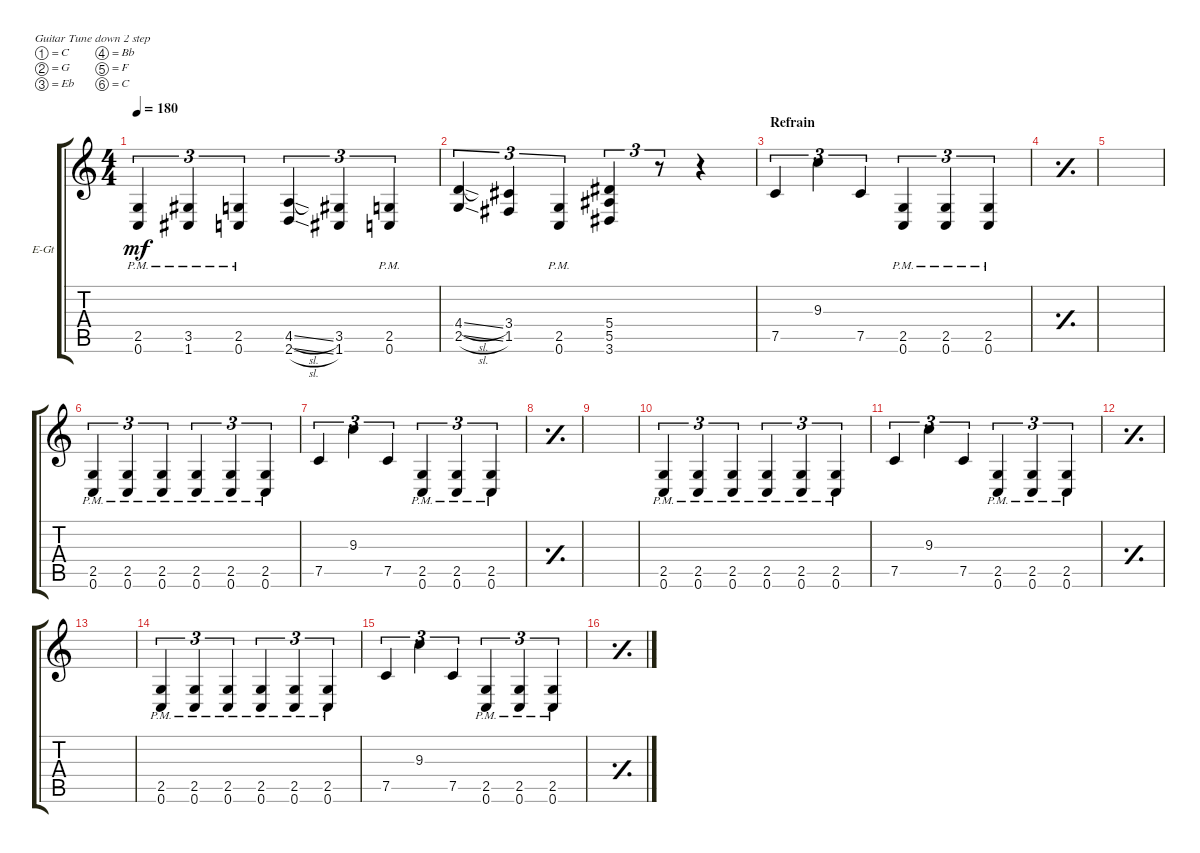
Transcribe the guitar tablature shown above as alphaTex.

\defaultSystemsLayout 4
\bracketExtendMode groupsimilarinstruments
\multiBarRest
\firstSystemTrackNameOrientation horizontal
\otherSystemsTrackNameOrientation horizontal
\track ("Electric Guitar" "E-Gt") {instrument distortionguitar}
\staff {score tabs}
\tuning (C4 G3 Eb3 Bb2 F2 C2)
\ts (4 4)
\tempo 180
\clef g2
\ks c
(0.6{pm} 2.5{pm}).4{tu (3 2) dy mf} (1.6{pm} 3.5{pm}).4{tu (3 2)} (0.6{pm} 2.5{pm}).4{tu (3 2)} (2.6{sl} 4.5{sl}).4{tu (3 2)} (1.6 3.5).4{tu (3 2)} (0.6{pm} 2.5{pm}).4{tu (3 2)} |
(2.5{sl} 4.4{sl}).4{tu (3 2)} (1.5 3.4).4{tu (3 2)} (0.6{pm} 2.5{pm}).4{tu (3 2)} (3.6 5.5 5.4).4{tu (3 2)} r.8{tu (3 2)} r.4 |
\section ("" "Refrain")
7.5.4{tu (3 2)} 9.3.4{tu (3 2)} 7.5.4{tu (3 2)} (0.6{pm} 2.5{pm}).4{tu (3 2)} (0.6{pm} 2.5{pm}).4{tu (3 2)} (0.6{pm} 2.5{pm}).4{tu (3 2)} |
\simile simple
|
|
\simile none
(0.6{pm} 2.5{pm}).4{tu (3 2)} (0.6{pm} 2.5{pm}).4{tu (3 2)} (0.6{pm} 2.5{pm}).4{tu (3 2)} (0.6{pm} 2.5{pm}).4{tu (3 2)} (0.6{pm} 2.5{pm}).4{tu (3 2)} (0.6{pm} 2.5{pm}).4{tu (3 2)} |
7.5.4{tu (3 2)} 9.3.4{tu (3 2)} 7.5.4{tu (3 2)} (0.6{pm} 2.5{pm}).4{tu (3 2)} (0.6{pm} 2.5{pm}).4{tu (3 2)} (0.6{pm} 2.5{pm}).4{tu (3 2)} |
\simile simple
|
|
\simile none
(0.6{pm} 2.5{pm}).4{tu (3 2)} (0.6{pm} 2.5{pm}).4{tu (3 2)} (0.6{pm} 2.5{pm}).4{tu (3 2)} (0.6{pm} 2.5{pm}).4{tu (3 2)} (0.6{pm} 2.5{pm}).4{tu (3 2)} (0.6{pm} 2.5{pm}).4{tu (3 2)} |
7.5.4{tu (3 2)} 9.3.4{tu (3 2)} 7.5.4{tu (3 2)} (0.6{pm} 2.5{pm}).4{tu (3 2)} (0.6{pm} 2.5{pm}).4{tu (3 2)} (0.6{pm} 2.5{pm}).4{tu (3 2)} |
\simile simple
|
|
\simile none
(0.6{pm} 2.5{pm}).4{tu (3 2)} (0.6{pm} 2.5{pm}).4{tu (3 2)} (0.6{pm} 2.5{pm}).4{tu (3 2)} (0.6{pm} 2.5{pm}).4{tu (3 2)} (0.6{pm} 2.5{pm}).4{tu (3 2)} (0.6{pm} 2.5{pm}).4{tu (3 2)} |
7.5.4{tu (3 2)} 9.3.4{tu (3 2)} 7.5.4{tu (3 2)} (0.6{pm} 2.5{pm}).4{tu (3 2)} (0.6{pm} 2.5{pm}).4{tu (3 2)} (0.6{pm} 2.5{pm}).4{tu (3 2)} |
\simile simple
